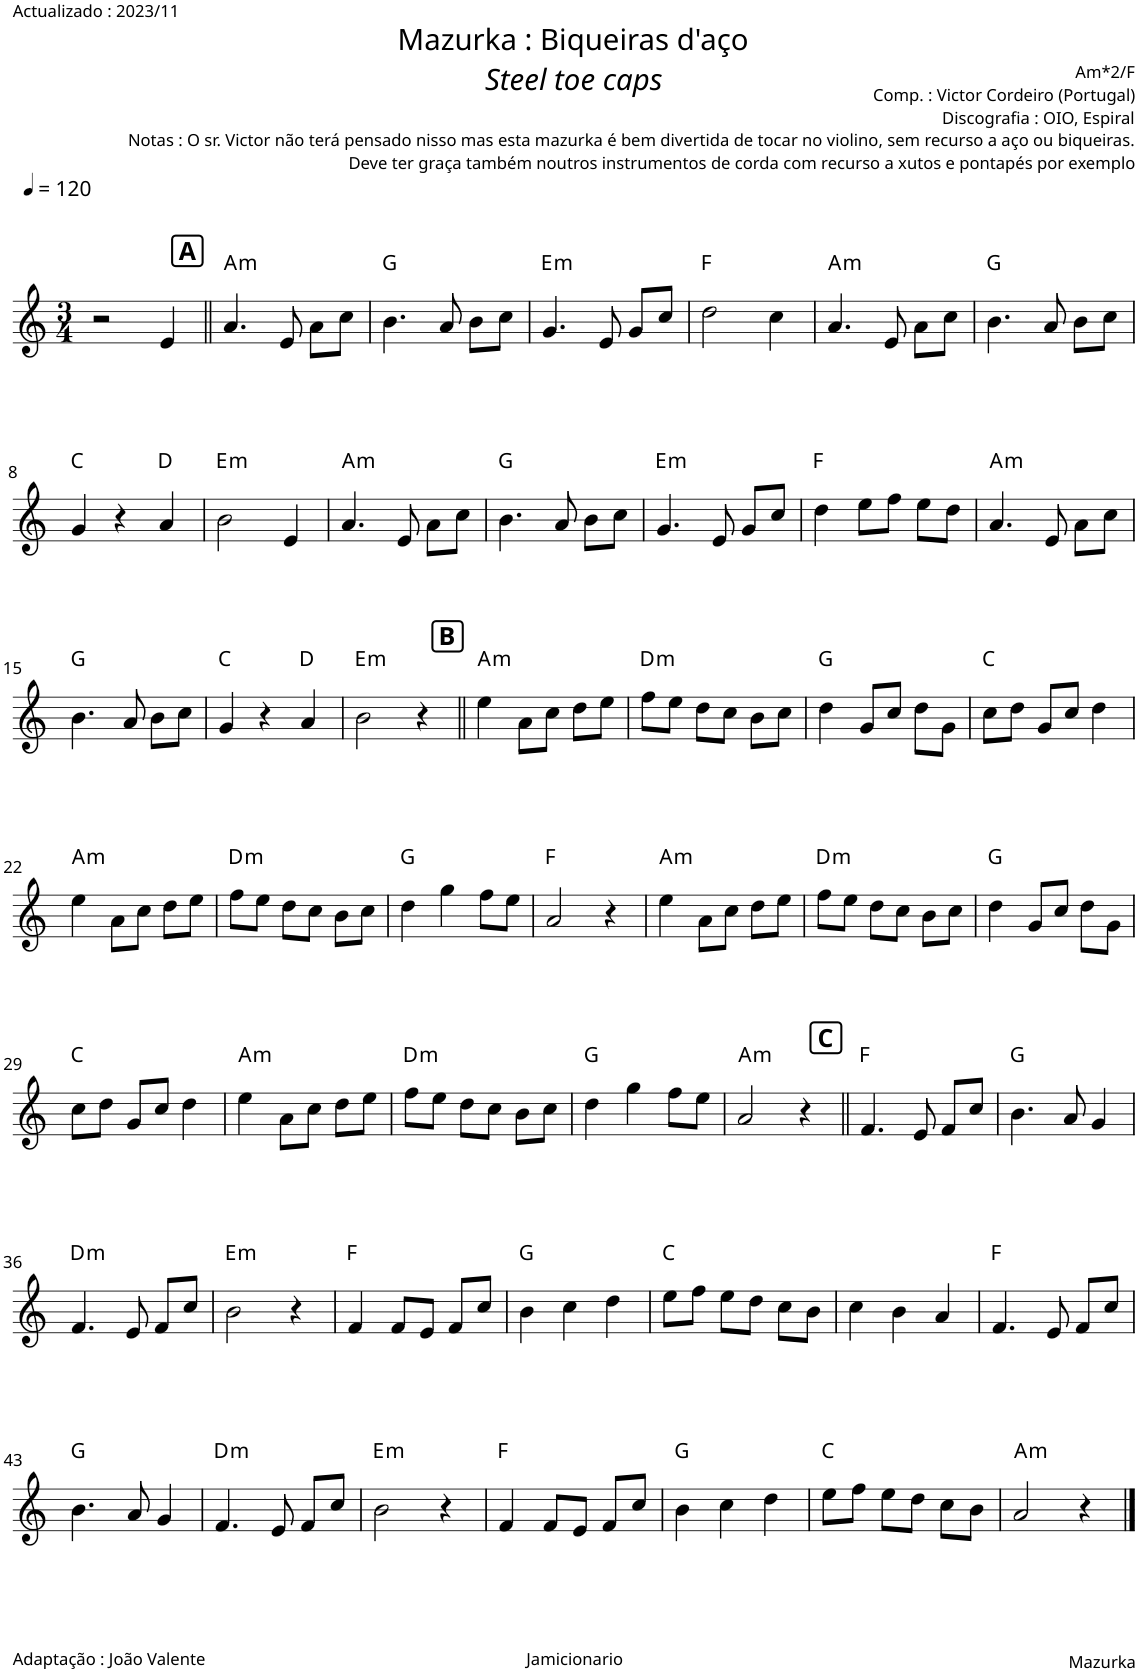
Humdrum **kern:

**kern	**harte
*part1	*part1
*staff1	*
*I"Piano	*
*I'Pno.	*
*clefG2	*
*k[]	*
*M3/4	*
*MM120	*
=1	=1
2r	.
4e/	.
!!LO:REH:place=s1:a:B:cj:fs=12:t=A
=2||	=2||
!	!LO:H:kt=m
4.a/	A:min
8e/	.
8a\L	.
8cc\J	.
=3	=3
4.b\	G:maj
8a/	.
8b\L	.
8cc\J	.
=4	=4
!	!LO:H:kt=m
4.g/	E:min
8e/	.
8g/L	.
8cc/J	.
=5	=5
2dd\	F:maj
4cc\	.
=6	=6
!	!LO:H:kt=m
4.a/	A:min
8e/	.
8a\L	.
8cc\J	.
=7	=7
4.b\	G:maj
8a/	.
8b\L	.
8cc\J	.
!!LO:LB:g=z
=8	=8
4g/	C:maj
4r	.
4a/	D:maj
=9	=9
!	!LO:H:kt=m
2b\	E:min
4e/	.
=10	=10
!	!LO:H:kt=m
4.a/	A:min
8e/	.
8a\L	.
8cc\J	.
=11	=11
4.b\	G:maj
8a/	.
8b\L	.
8cc\J	.
=12	=12
!	!LO:H:kt=m
4.g/	E:min
8e/	.
8g/L	.
8cc/J	.
=13	=13
4dd\	F:maj
8ee\L	.
8ff\J	.
8ee\L	.
8dd\J	.
=14	=14
!	!LO:H:kt=m
4.a/	A:min
8e/	.
8a\L	.
8cc\J	.
!!LO:LB:g=z
=15	=15
4.b\	G:maj
8a/	.
8b\L	.
8cc\J	.
=16	=16
4g/	C:maj
4r	.
4a/	D:maj
=17	=17
!	!LO:H:kt=m
2b\	E:min
4r	.
!!LO:REH:place=s1:a:B:cj:fs=12:t=B
=18||	=18||
!	!LO:H:kt=m
4ee\	A:min
8a\L	.
8cc\J	.
8dd\L	.
8ee\J	.
=19	=19
!	!LO:H:kt=m
8ff\L	D:min
8ee\J	.
8dd\L	.
8cc\J	.
8b\L	.
8cc\J	.
=20	=20
4dd\	G:maj
8g/L	.
8cc/J	.
8dd\L	.
8g\J	.
=21	=21
8cc\L	C:maj
8dd\J	.
8g/L	.
8cc/J	.
4dd\	.
!!LO:LB:g=z
=22	=22
!	!LO:H:kt=m
4ee\	A:min
8a\L	.
8cc\J	.
8dd\L	.
8ee\J	.
=23	=23
!	!LO:H:kt=m
8ff\L	D:min
8ee\J	.
8dd\L	.
8cc\J	.
8b\L	.
8cc\J	.
=24	=24
4dd\	G:maj
4gg\	.
8ff\L	.
8ee\J	.
=25	=25
2a/	F:maj
4r	.
=26	=26
!	!LO:H:kt=m
4ee\	A:min
8a\L	.
8cc\J	.
8dd\L	.
8ee\J	.
=27	=27
!	!LO:H:kt=m
8ff\L	D:min
8ee\J	.
8dd\L	.
8cc\J	.
8b\L	.
8cc\J	.
=28	=28
4dd\	G:maj
8g/L	.
8cc/J	.
8dd\L	.
8g\J	.
!!LO:LB:g=z
=29	=29
8cc\L	C:maj
8dd\J	.
8g/L	.
8cc/J	.
4dd\	.
=30	=30
!	!LO:H:kt=m
4ee\	A:min
8a\L	.
8cc\J	.
8dd\L	.
8ee\J	.
=31	=31
!	!LO:H:kt=m
8ff\L	D:min
8ee\J	.
8dd\L	.
8cc\J	.
8b\L	.
8cc\J	.
=32	=32
4dd\	G:maj
4gg\	.
8ff\L	.
8ee\J	.
=33	=33
!	!LO:H:kt=m
2a/	A:min
4r	.
!!LO:REH:place=s1:a:B:cj:fs=12:t=C
=34||	=34||
4.f/	F:maj
8e/	.
8f/L	.
8cc/J	.
=35	=35
4.b\	G:maj
8a/	.
4g/	.
!!LO:LB:g=z
=36	=36
!	!LO:H:kt=m
4.f/	D:min
8e/	.
8f/L	.
8cc/J	.
=37	=37
!	!LO:H:kt=m
2b\	E:min
4r	.
=38	=38
4f/	F:maj
8f/L	.
8e/J	.
8f/L	.
8cc/J	.
=39	=39
4b\	G:maj
4cc\	.
4dd\	.
=40	=40
8ee\L	C:maj
8ff\J	.
8ee\L	.
8dd\J	.
8cc\L	.
8b\J	.
=41	=41
4cc\	.
4b\	.
4a/	.
=42	=42
4.f/	F:maj
8e/	.
8f/L	.
8cc/J	.
!!LO:LB:g=z
=43	=43
4.b\	G:maj
8a/	.
4g/	.
=44	=44
!	!LO:H:kt=m
4.f/	D:min
8e/	.
8f/L	.
8cc/J	.
=45	=45
!	!LO:H:kt=m
2b\	E:min
4r	.
=46	=46
4f/	F:maj
8f/L	.
8e/J	.
8f/L	.
8cc/J	.
=47	=47
4b\	G:maj
4cc\	.
4dd\	.
=48	=48
8ee\L	C:maj
8ff\J	.
8ee\L	.
8dd\J	.
8cc\L	.
8b\J	.
=49	=49
!	!LO:H:kt=m
2a/	A:min
4r	.
==	==
*-	*-
